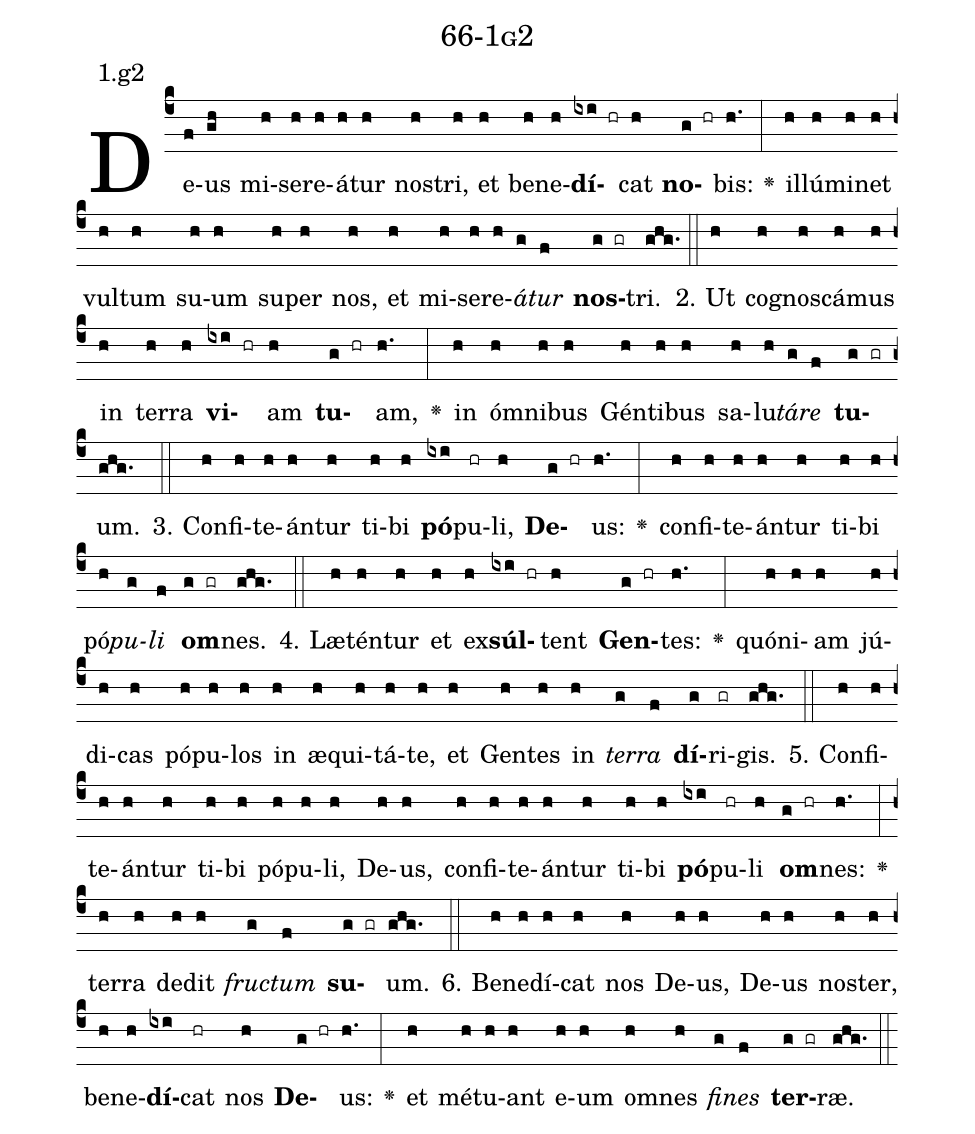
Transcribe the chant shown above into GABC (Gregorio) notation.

name: 66-1g2;
annotation: 1.g2;
%%
(c4)De(f)us(gh) mi(h)se(h)re(h)á(h)tur(h) nos(h)tri,(h) et(h) be(h)ne(h)<b>dí</b>(ixi hr)cat(h) <b>no</b>(g hr)bis:(h.) <v>\greheightstar</v>(:) il(h)lú(h)mi(h)net(h) vul(h)tum(h) su(h)um(h) su(h)per(h) nos,(h) et(h) mi(h)se(h)re(h)<i>á</i>(g)<i>tur</i>(f) <b>nos</b>(g gr)tri.(ghg.) (::)
2. Ut(h) co(h)gnos(h)cá(h)mus(h) in(h) ter(h)ra(h) <b>vi</b>(ixi hr)am(h) <b>tu</b>(g hr)am,(h.) <v>\greheightstar</v>(:) in(h) óm(h)ni(h)bus(h) Gén(h)ti(h)bus(h) sa(h)lu(h)<i>tá</i>(g)<i>re</i>(f) <b>tu</b>(g gr)um.(ghg.) (::)
3. Con(h)fi(h)te(h)án(h)tur(h) ti(h)bi(h) <b>pó</b>(ixi)pu(hr)li,(h) <b>De</b>(g hr)us:(h.) <v>\greheightstar</v>(:) con(h)fi(h)te(h)án(h)tur(h) ti(h)bi(h) pó(h)<i>pu</i>(g)<i>li</i>(f) <b>om</b>(g gr)nes.(ghg.) (::)
4. Læ(h)tén(h)tur(h) et(h) ex(h)<b>súl</b>(ixi hr)tent(h) <b>Gen</b>(g hr)tes:(h.) <v>\greheightstar</v>(:) quón(h)i(h)am(h) jú(h)di(h)cas(h) pó(h)pu(h)los(h) in(h) æ(h)qui(h)tá(h)te,(h) et(h) Gen(h)tes(h) in(h) <i>ter</i>(g)<i>ra</i>(f) <b>dí</b>(g)ri(gr)gis.(ghg.) (::)
5. Con(h)fi(h)te(h)án(h)tur(h) ti(h)bi(h) pó(h)pu(h)li,(h) De(h)us,(h) con(h)fi(h)te(h)án(h)tur(h) ti(h)bi(h) <b>pó</b>(ixi)pu(hr)li(h) <b>om</b>(g hr)nes:(h.) <v>\greheightstar</v>(:) ter(h)ra(h) de(h)dit(h) <i>fruc</i>(g)<i>tum</i>(f) <b>su</b>(g gr)um.(ghg.) (::)
6. Be(h)ne(h)dí(h)cat(h) nos(h) De(h)us,(h) De(h)us(h) nos(h)ter,(h) be(h)ne(h)<b>dí</b>(ixi)cat(hr) nos(h) <b>De</b>(g hr)us:(h.) <v>\greheightstar</v>(:) et(h) mé(h)tu(h)ant(h) e(h)um(h) om(h)nes(h) <i>fi</i>(g)<i>nes</i>(f) <b>ter</b>(g gr)ræ.(ghg.) (::)
